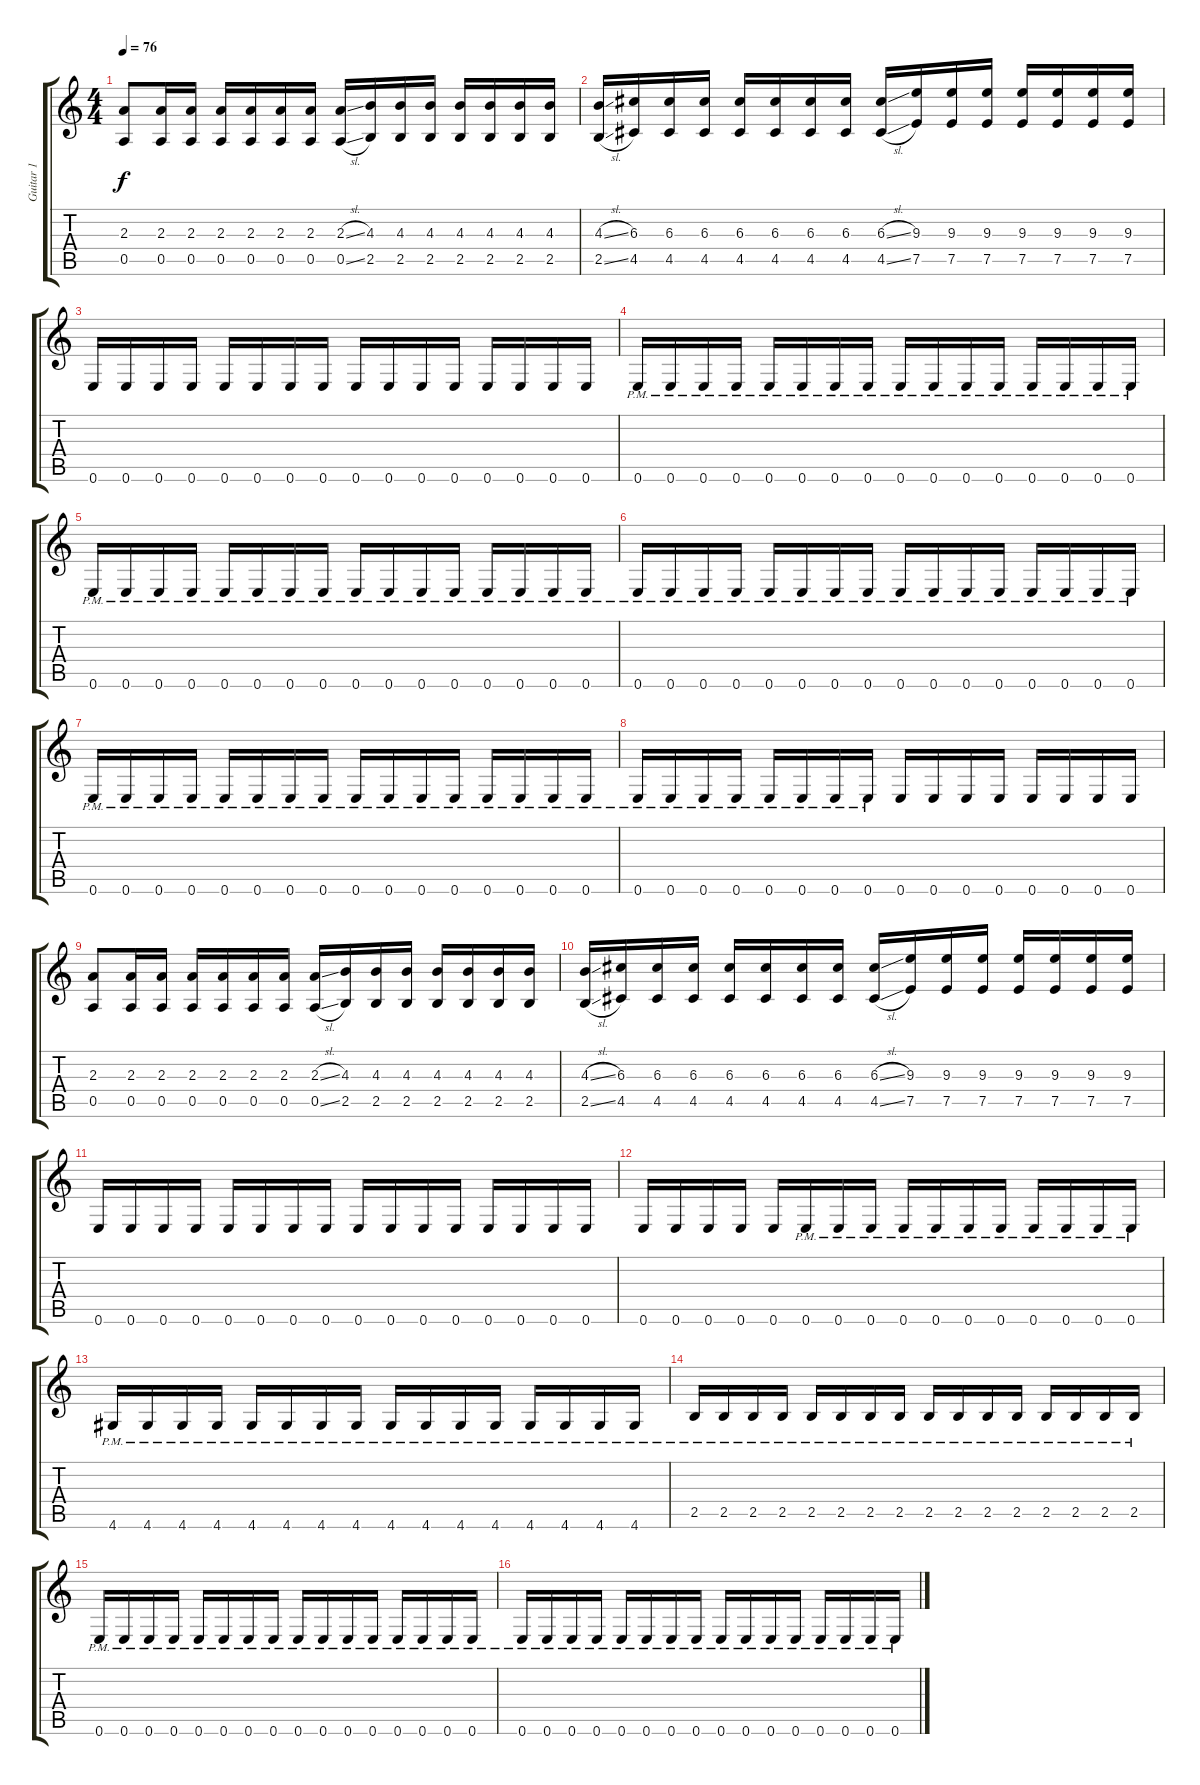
\track ("Guitar 1" "Guitar 1") {mute instrument distortionguitar}
\staff {score tabs}
\tuning (E4 B3 G3 D3 A2 E2) {hide}
\ts (4 4)
\tempo 76
\clef g2
\ks c
(2.3 0.5).8{dy f} (2.3 0.5).16 (2.3 0.5).16 (2.3 0.5).16 (2.3 0.5).16 (2.3 0.5).16 (2.3 0.5).16 (2.3{sl} 0.5{sl}).16 (4.3 2.5).16 (4.3 2.5).16 (4.3 2.5).16 (4.3 2.5).16 (4.3 2.5).16 (4.3 2.5).16 (4.3 2.5).16 |
(4.3{sl} 2.5{sl}).16 (6.3 4.5).16 (6.3 4.5).16 (6.3 4.5).16 (6.3 4.5).16 (6.3 4.5).16 (6.3 4.5).16 (6.3 4.5).16 (6.3{sl} 4.5{sl}).16 (9.3 7.5).16 (9.3 7.5).16 (9.3 7.5).16 (9.3 7.5).16 (9.3 7.5).16 (9.3 7.5).16 (9.3 7.5).16 |
0.6.16 0.6.16 0.6.16 0.6.16 0.6.16 0.6.16 0.6.16 0.6.16 0.6.16 0.6.16 0.6.16 0.6.16 0.6.16 0.6.16 0.6.16 0.6.16 |
0.6{pm}.16 0.6{pm}.16 0.6{pm}.16 0.6{pm}.16 0.6{pm}.16 0.6{pm}.16 0.6{pm}.16 0.6{pm}.16 0.6{pm}.16 0.6{pm}.16 0.6{pm}.16 0.6{pm}.16 0.6{pm}.16 0.6{pm}.16 0.6{pm}.16 0.6{pm}.16 |
0.6{pm}.16 0.6{pm}.16 0.6{pm}.16 0.6{pm}.16 0.6{pm}.16 0.6{pm}.16 0.6{pm}.16 0.6{pm}.16 0.6{pm}.16 0.6{pm}.16 0.6{pm}.16 0.6{pm}.16 0.6{pm}.16 0.6{pm}.16 0.6{pm}.16 0.6{pm}.16 |
0.6{pm}.16 0.6{pm}.16 0.6{pm}.16 0.6{pm}.16 0.6{pm}.16 0.6{pm}.16 0.6{pm}.16 0.6{pm}.16 0.6{pm}.16 0.6{pm}.16 0.6{pm}.16 0.6{pm}.16 0.6{pm}.16 0.6{pm}.16 0.6{pm}.16 0.6{pm}.16 |
0.6{pm}.16 0.6{pm}.16 0.6{pm}.16 0.6{pm}.16 0.6{pm}.16 0.6{pm}.16 0.6{pm}.16 0.6{pm}.16 0.6{pm}.16 0.6{pm}.16 0.6{pm}.16 0.6{pm}.16 0.6{pm}.16 0.6{pm}.16 0.6{pm}.16 0.6{pm}.16 |
0.6{pm}.16 0.6{pm}.16 0.6{pm}.16 0.6{pm}.16 0.6{pm}.16 0.6{pm}.16 0.6{pm}.16 0.6{pm}.16 0.6.16 0.6.16 0.6.16 0.6.16 0.6.16 0.6.16 0.6.16 0.6.16 |
(2.3 0.5).8 (2.3 0.5).16 (2.3 0.5).16 (2.3 0.5).16 (2.3 0.5).16 (2.3 0.5).16 (2.3 0.5).16 (2.3{sl} 0.5{sl}).16 (4.3 2.5).16 (4.3 2.5).16 (4.3 2.5).16 (4.3 2.5).16 (4.3 2.5).16 (4.3 2.5).16 (4.3 2.5).16 |
(4.3{sl} 2.5{sl}).16 (6.3 4.5).16 (6.3 4.5).16 (6.3 4.5).16 (6.3 4.5).16 (6.3 4.5).16 (6.3 4.5).16 (6.3 4.5).16 (6.3{sl} 4.5{sl}).16 (9.3 7.5).16 (9.3 7.5).16 (9.3 7.5).16 (9.3 7.5).16 (9.3 7.5).16 (9.3 7.5).16 (9.3 7.5).16 |
0.6.16 0.6.16 0.6.16 0.6.16 0.6.16 0.6.16 0.6.16 0.6.16 0.6.16 0.6.16 0.6.16 0.6.16 0.6.16 0.6.16 0.6.16 0.6.16 |
0.6.16 0.6.16 0.6.16 0.6.16 0.6.16 0.6{pm}.16 0.6{pm}.16 0.6{pm}.16 0.6{pm}.16 0.6{pm}.16 0.6{pm}.16 0.6{pm}.16 0.6{pm}.16 0.6{pm}.16 0.6{pm}.16 0.6{pm}.16 |
4.6{pm}.16 4.6{pm}.16 4.6{pm}.16 4.6{pm}.16 4.6{pm}.16 4.6{pm}.16 4.6{pm}.16 4.6{pm}.16 4.6{pm}.16 4.6{pm}.16 4.6{pm}.16 4.6{pm}.16 4.6{pm}.16 4.6{pm}.16 4.6{pm}.16 4.6{pm}.16 |
2.5{pm}.16 2.5{pm}.16 2.5{pm}.16 2.5{pm}.16 2.5{pm}.16 2.5{pm}.16 2.5{pm}.16 2.5{pm}.16 2.5{pm}.16 2.5{pm}.16 2.5{pm}.16 2.5{pm}.16 2.5{pm}.16 2.5{pm}.16 2.5{pm}.16 2.5{pm}.16 |
0.6{pm}.16 0.6{pm}.16 0.6{pm}.16 0.6{pm}.16 0.6{pm}.16 0.6{pm}.16 0.6{pm}.16 0.6{pm}.16 0.6{pm}.16 0.6{pm}.16 0.6{pm}.16 0.6{pm}.16 0.6{pm}.16 0.6{pm}.16 0.6{pm}.16 0.6{pm}.16 |
0.6{pm}.16 0.6{pm}.16 0.6{pm}.16 0.6{pm}.16 0.6{pm}.16 0.6{pm}.16 0.6{pm}.16 0.6{pm}.16 0.6{pm}.16 0.6{pm}.16 0.6{pm}.16 0.6{pm}.16 0.6{pm}.16 0.6{pm}.16 0.6{pm}.16 0.6{pm}.16
